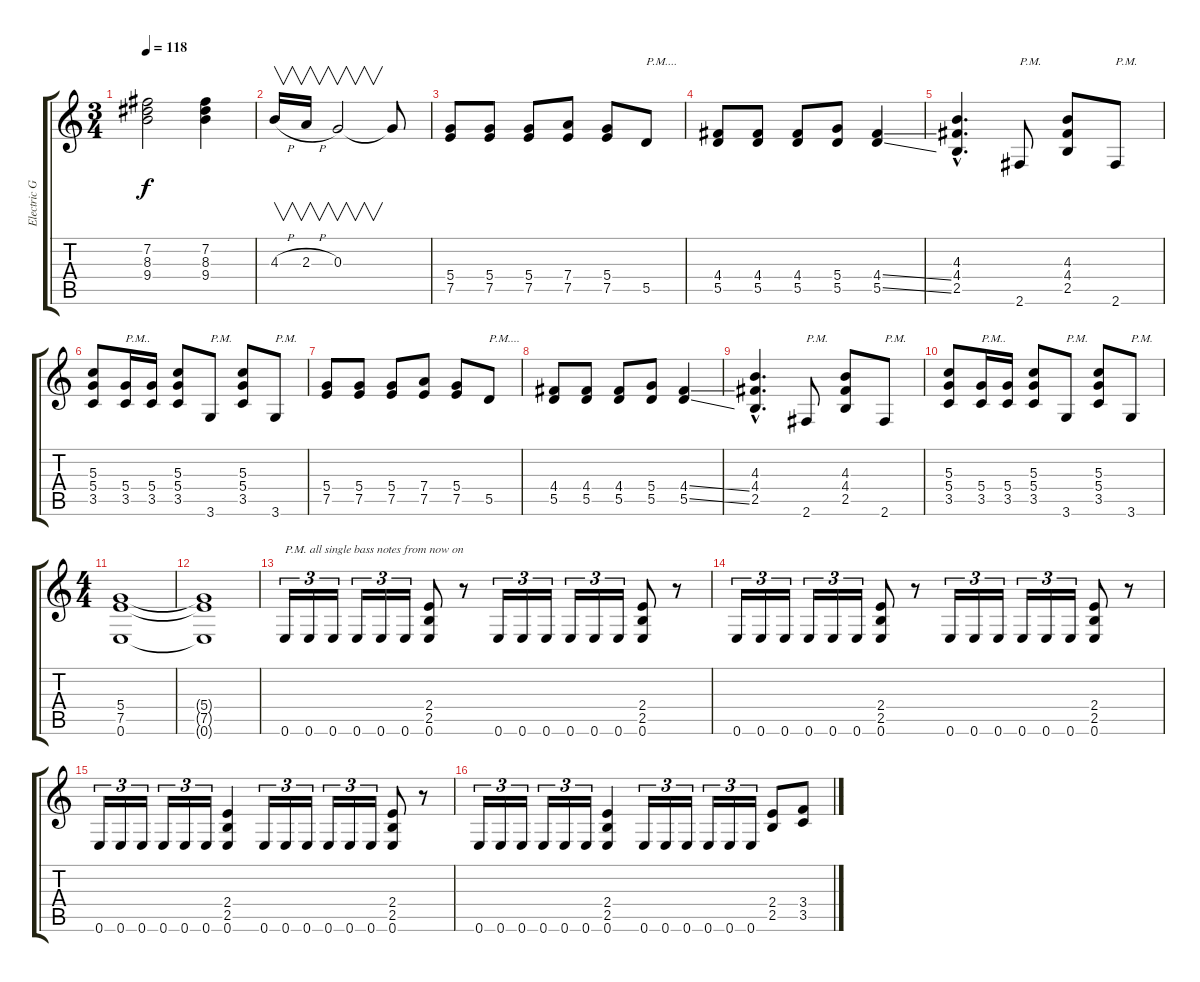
\track ("Electric Guitar (Guitar 2)" "Electric G") {instrument electricguitarclean}
\staff {score tabs}
\tuning (E4 B3 G3 D3 A2 E2) {hide}
\ts (3 4)
\tempo 118
\clef g2
\ks c
(7.2 8.3 9.4).2{dy f} (7.2 8.3 9.4).4 |
4.3{h}.16{v} 2.3{h}.16{v} 0.3.2{v} 0.3{t}.8 |
(5.4 7.5).8 (5.4 7.5).8 (5.4 7.5).8 (7.4 7.5).8 (5.4 7.5).8 5.5.8{txt "P.M...."} |
(4.4 5.5).8 (4.4 5.5).8 (4.4 5.5).8 (5.4 5.5).8 (4.4{ss} 5.5{ss}).4 |
(4.3{hac} 4.4{hac} 2.5{hac}).4{d} 2.6.8{txt "P.M."} (4.3 4.4 2.5).8 2.6.8{txt "P.M."} |
(5.3 5.4 3.5).8 (5.4 3.5).16{txt "P.M.."} (5.4 3.5).16 (5.3 5.4 3.5).8 3.6.8{txt "P.M."} (5.3 5.4 3.5).8 3.6.8{txt "P.M."} |
(5.4 7.5).8 (5.4 7.5).8 (5.4 7.5).8 (7.4 7.5).8 (5.4 7.5).8 5.5.8{txt "P.M...."} |
(4.4 5.5).8 (4.4 5.5).8 (4.4 5.5).8 (5.4 5.5).8 (4.4{ss} 5.5{ss}).4 |
(4.3{hac} 4.4{hac} 2.5{hac}).4{d} 2.6.8{txt "P.M."} (4.3 4.4 2.5).8 2.6.8{txt "P.M."} |
(5.3 5.4 3.5).8 (5.4 3.5).16{txt "P.M.."} (5.4 3.5).16 (5.3 5.4 3.5).8 3.6.8{txt "P.M."} (5.3 5.4 3.5).8 3.6.8{txt "P.M."} |
\ts (4 4)
(5.4 7.5 0.6).1 |
(5.4{t} 7.5{t} 0.6{t}).1 |
0.6.16{tu (3 2) txt "P.M. all single bass notes from now on"} 0.6.16{tu (3 2)} 0.6.16{tu (3 2)} 0.6.16{tu (3 2)} 0.6.16{tu (3 2)} 0.6.16{tu (3 2)} (2.4 2.5 0.6).8 r.8 0.6.16{tu (3 2)} 0.6.16{tu (3 2)} 0.6.16{tu (3 2)} 0.6.16{tu (3 2)} 0.6.16{tu (3 2)} 0.6.16{tu (3 2)} (2.4 2.5 0.6).8 r.8 |
0.6.16{tu (3 2)} 0.6.16{tu (3 2)} 0.6.16{tu (3 2)} 0.6.16{tu (3 2)} 0.6.16{tu (3 2)} 0.6.16{tu (3 2)} (2.4 2.5 0.6).8 r.8 0.6.16{tu (3 2)} 0.6.16{tu (3 2)} 0.6.16{tu (3 2)} 0.6.16{tu (3 2)} 0.6.16{tu (3 2)} 0.6.16{tu (3 2)} (2.4 2.5 0.6).8 r.8 |
0.6.16{tu (3 2)} 0.6.16{tu (3 2)} 0.6.16{tu (3 2)} 0.6.16{tu (3 2)} 0.6.16{tu (3 2)} 0.6.16{tu (3 2)} (2.4 2.5 0.6).4 0.6.16{tu (3 2)} 0.6.16{tu (3 2)} 0.6.16{tu (3 2)} 0.6.16{tu (3 2)} 0.6.16{tu (3 2)} 0.6.16{tu (3 2)} (2.4 2.5 0.6).8 r.8 |
0.6.16{tu (3 2)} 0.6.16{tu (3 2)} 0.6.16{tu (3 2)} 0.6.16{tu (3 2)} 0.6.16{tu (3 2)} 0.6.16{tu (3 2)} (2.4 2.5 0.6).4 0.6.16{tu (3 2)} 0.6.16{tu (3 2)} 0.6.16{tu (3 2)} 0.6.16{tu (3 2)} 0.6.16{tu (3 2)} 0.6.16{tu (3 2)} (2.4 2.5).8 (3.4 3.5).8
